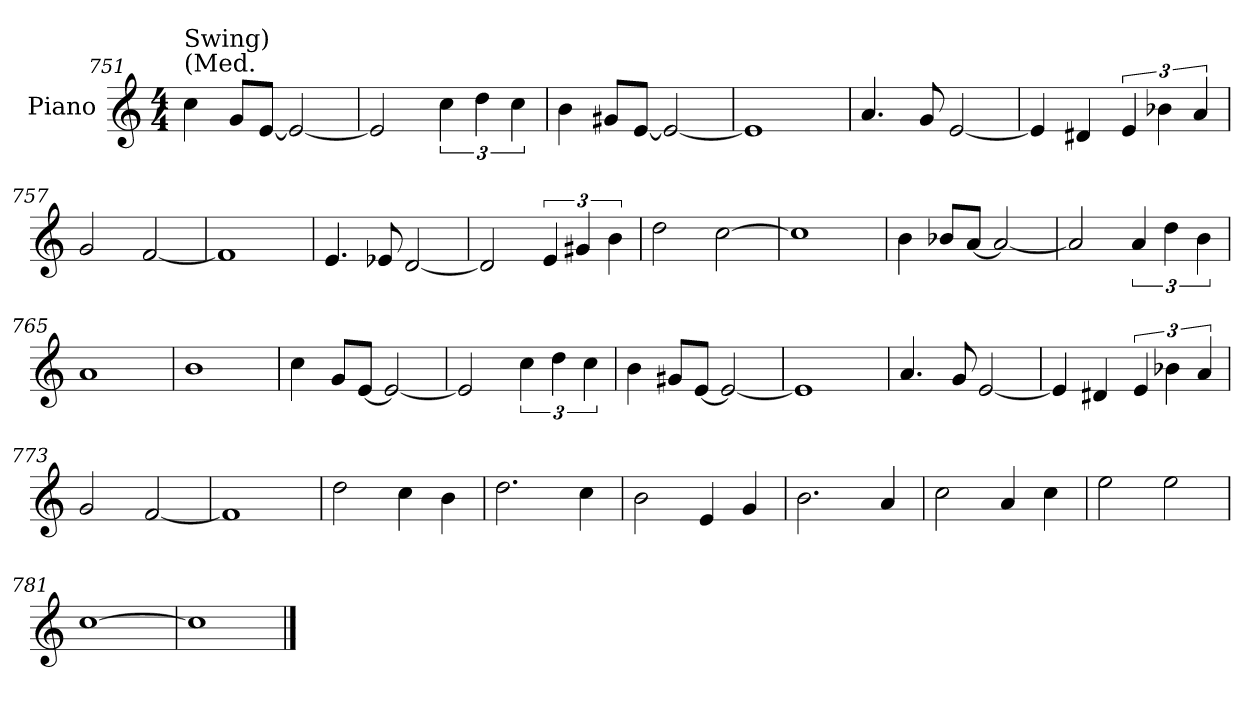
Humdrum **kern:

**kern
*part1
*staff1
*I"Piano
*I'Pno.
!!LO:PB:g=z
*clefG2
*k[]
*M4/4
=751
!LO:TX:a:t=(Med.
!LO:TX:t=Swing)
4cc\
8g/L
[8e/J
2e/_
=752
2e/]
6cc\
6dd\
6cc\
=753
4b\
8g#X/L
[8e/J
2e/_
=754
1e]
!!LO:LB:g=z
=755
4.a/
8g/
[2e/
=756
4e/]
4d#X/
6e/
6b-X\
6a/
=757
2g/
[2f/
=758
1f]
!!LO:LB:g=z
=759
4.e/
8e-X/
[2d/
=760
2d/]
6e/
6g#X/
6b\
=761
2dd\
[2cc\
=762
1cc]
!!LO:LB:g=z
=763
4b\
8b-X/L
[8a/J
2a/_
=764
2a/]
6a/
6dd\
6b\
=765
1a
=766
1b
!!LO:LB:g=z
=767
4cc\
8g/L
[8e/J
2e/_
=768
2e/]
6cc\
6dd\
6cc\
=769
4b\
8g#X/L
[8e/J
2e/_
=770
1e]
!!LO:LB:g=z
=771
4.a/
8g/
[2e/
=772
4e/]
4d#X/
6e/
6b-X\
6a/
=773
2g/
[2f/
=774
1f]
!!LO:LB:g=z
=775
2dd\
4cc\
4b\
=776
2.dd\
4cc\
=777
2b\
4e/
4g/
=778
2.b\
4a/
!!LO:LB:g=z
=779
2cc\
4a/
4cc\
=780
2ee\
2ee\
=781
[1cc
=782
1cc]
==
*-
